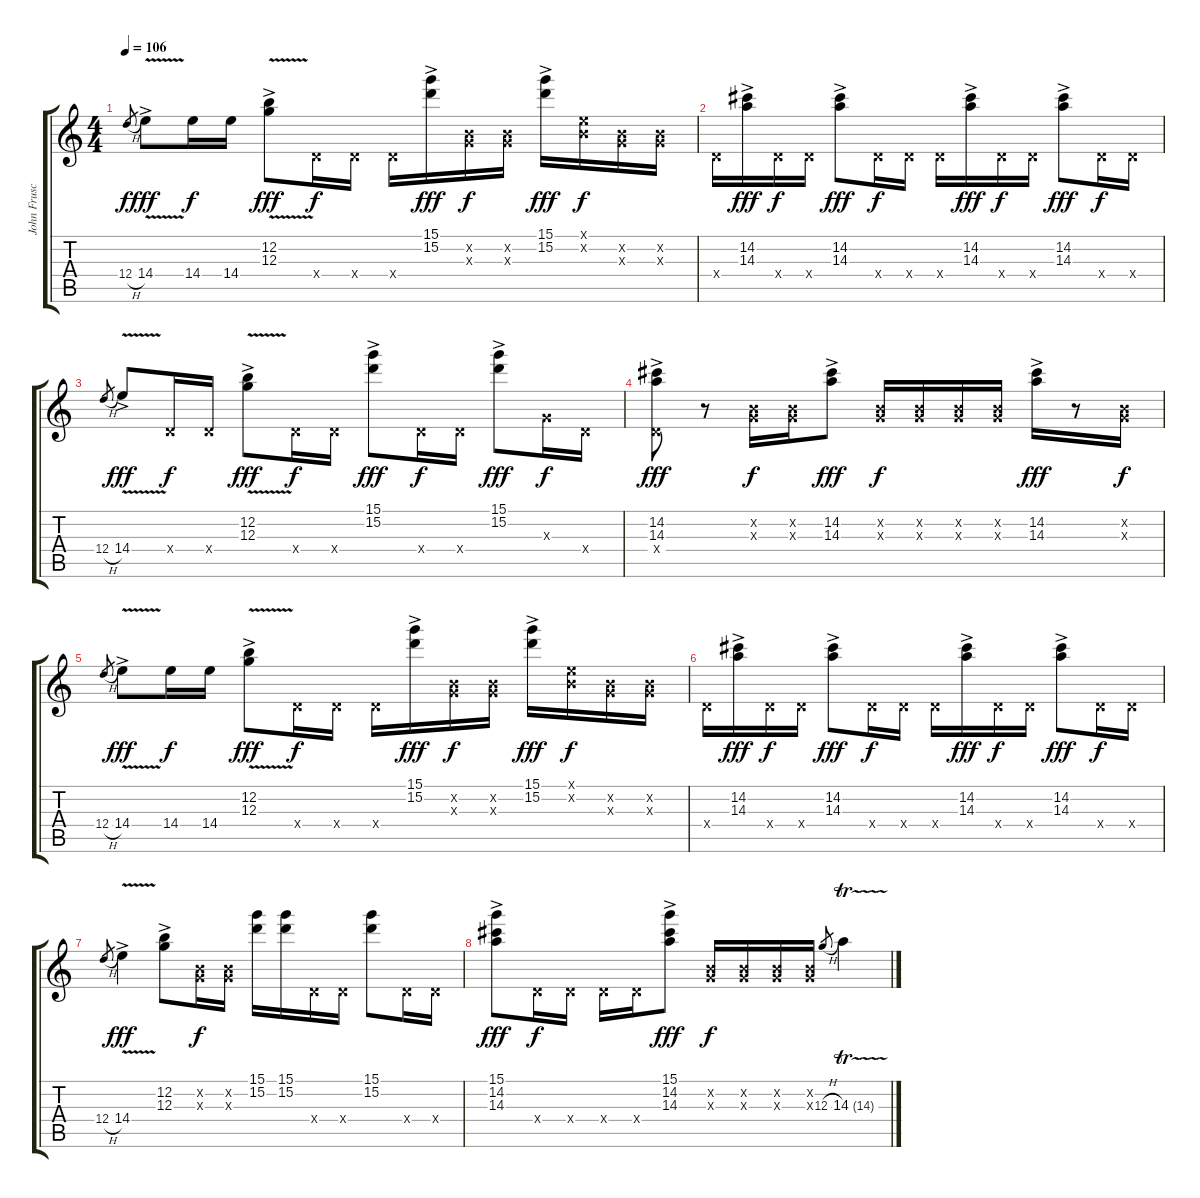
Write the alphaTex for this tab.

\track ("John Frusciante [Guitar 1]" "John Frusc") {instrument distortionguitar}
\staff {score tabs}
\tuning (E4 B3 G3 D3 A2 E2) {hide}
\ts (4 4)
\tempo 106
\clef g2
\ks c
12.4{h}.8{gr dy f} 14.4{v ac}.8{dy fff} 14.4.16{dy f} 14.4.16 (12.2{v ac} 12.3{v ac}).8{dy fff} 0.4{x}.16{dy f} 0.4{x}.16 0.4{x}.16 (15.1{ac} 15.2{ac}).16{dy fff} (0.2{x} 0.3{x}).16{dy f} (0.2{x} 0.3{x}).16 (15.1{ac} 15.2{ac}).16{dy fff} (0.1{x} 0.2{x}).16{dy f} (0.2{x} 0.3{x}).16 (0.2{x} 0.3{x}).16 |
0.4{x}.16 (14.2{ac} 14.3{ac}).16{dy fff} 0.4{x}.16{dy f} 0.4{x}.16 (14.2{ac} 14.3{ac}).8{dy fff} 0.4{x}.16{dy f} 0.4{x}.16 0.4{x}.16 (14.2{ac} 14.3{ac}).16{dy fff} 0.4{x}.16{dy f} 0.4{x}.16 (14.2{ac} 14.3{ac}).8{dy fff} 0.4{x}.16{dy f} 0.4{x}.16 |
12.4{h}.8{gr} 14.4{v ac}.8{dy fff} 0.4{x}.16{dy f} 0.4{x}.16 (12.2{v ac} 12.3{v ac}).8{dy fff} 0.4{x}.16{dy f} 0.4{x}.16 (15.1{ac} 15.2{ac}).8{dy fff} 0.4{x}.16{dy f} 0.4{x}.16 (15.1{ac} 15.2{ac}).8{dy fff} 0.3{x}.16{dy f} 0.4{x}.16 |
(14.2{ac} 14.3{ac} 0.4{x}).8{dy fff} r.8 (0.2{x} 0.3{x}).16{dy f} (0.2{x} 0.3{x}).16 (14.2{ac} 14.3{ac}).8{dy fff} (0.2{x} 0.3{x}).16{dy f} (0.2{x} 0.3{x}).16 (0.2{x} 0.3{x}).16 (0.2{x} 0.3{x}).16 (14.2{ac} 14.3{ac}).16{dy fff} r.8 (0.2{x} 0.3{x}).16{dy f} |
12.4{h}.8{gr} 14.4{v ac}.8{dy fff} 14.4.16{dy f} 14.4.16 (12.2{v ac} 12.3{v ac}).8{dy fff} 0.4{x}.16{dy f} 0.4{x}.16 0.4{x}.16 (15.1{ac} 15.2{ac}).16{dy fff} (0.2{x} 0.3{x}).16{dy f} (0.2{x} 0.3{x}).16 (15.1{ac} 15.2{ac}).16{dy fff} (0.1{x} 0.2{x}).16{dy f} (0.2{x} 0.3{x}).16 (0.2{x} 0.3{x}).16 |
0.4{x}.16 (14.2{ac} 14.3{ac}).16{dy fff} 0.4{x}.16{dy f} 0.4{x}.16 (14.2{ac} 14.3{ac}).8{dy fff} 0.4{x}.16{dy f} 0.4{x}.16 0.4{x}.16 (14.2{ac} 14.3{ac}).16{dy fff} 0.4{x}.16{dy f} 0.4{x}.16 (14.2{ac} 14.3{ac}).8{dy fff} 0.4{x}.16{dy f} 0.4{x}.16 |
12.4{h}.8{gr} 14.4{v ac}.4{dy fff} (12.2{ac} 12.3{ac}).8 (0.2{x} 0.3{x}).16{dy f} (0.2{x} 0.3{x}).16 (15.1 15.2).16 (15.1 15.2).16 0.4{x}.16 0.4{x}.16 (15.1 15.2).8 0.4{x}.16 0.4{x}.16 |
(15.1{ac} 14.2{ac} 14.3{ac}).8{dy fff} 0.4{x}.16{dy f} 0.4{x}.16 0.4{x}.16 0.4{x}.16 (15.1{ac} 14.2{ac} 14.3{ac}).8{dy fff} (0.2{x} 0.3{x}).16{dy f} (0.2{x} 0.3{x}).16 (0.2{x} 0.3{x}).16 (0.2{x} 0.3{x}).16 12.3{h}.8{gr} 14.3{tr (14 16)}.4
